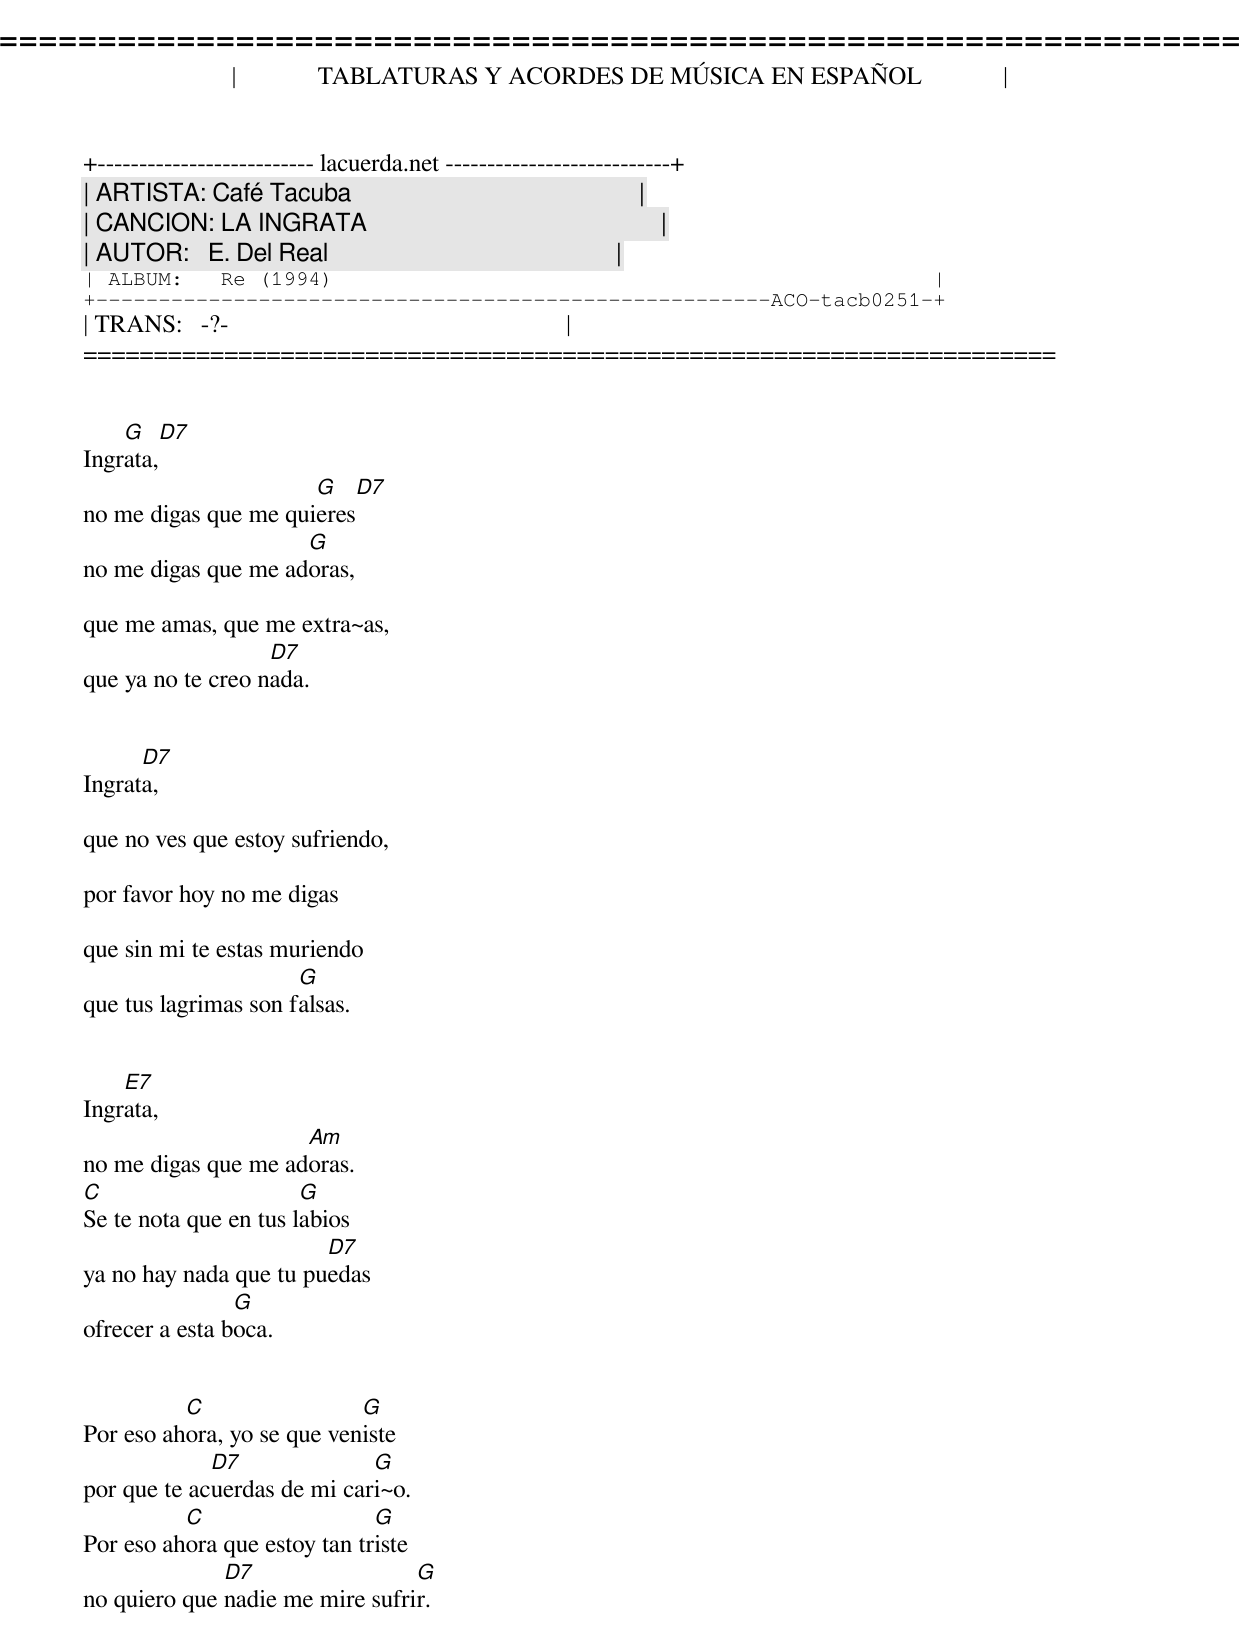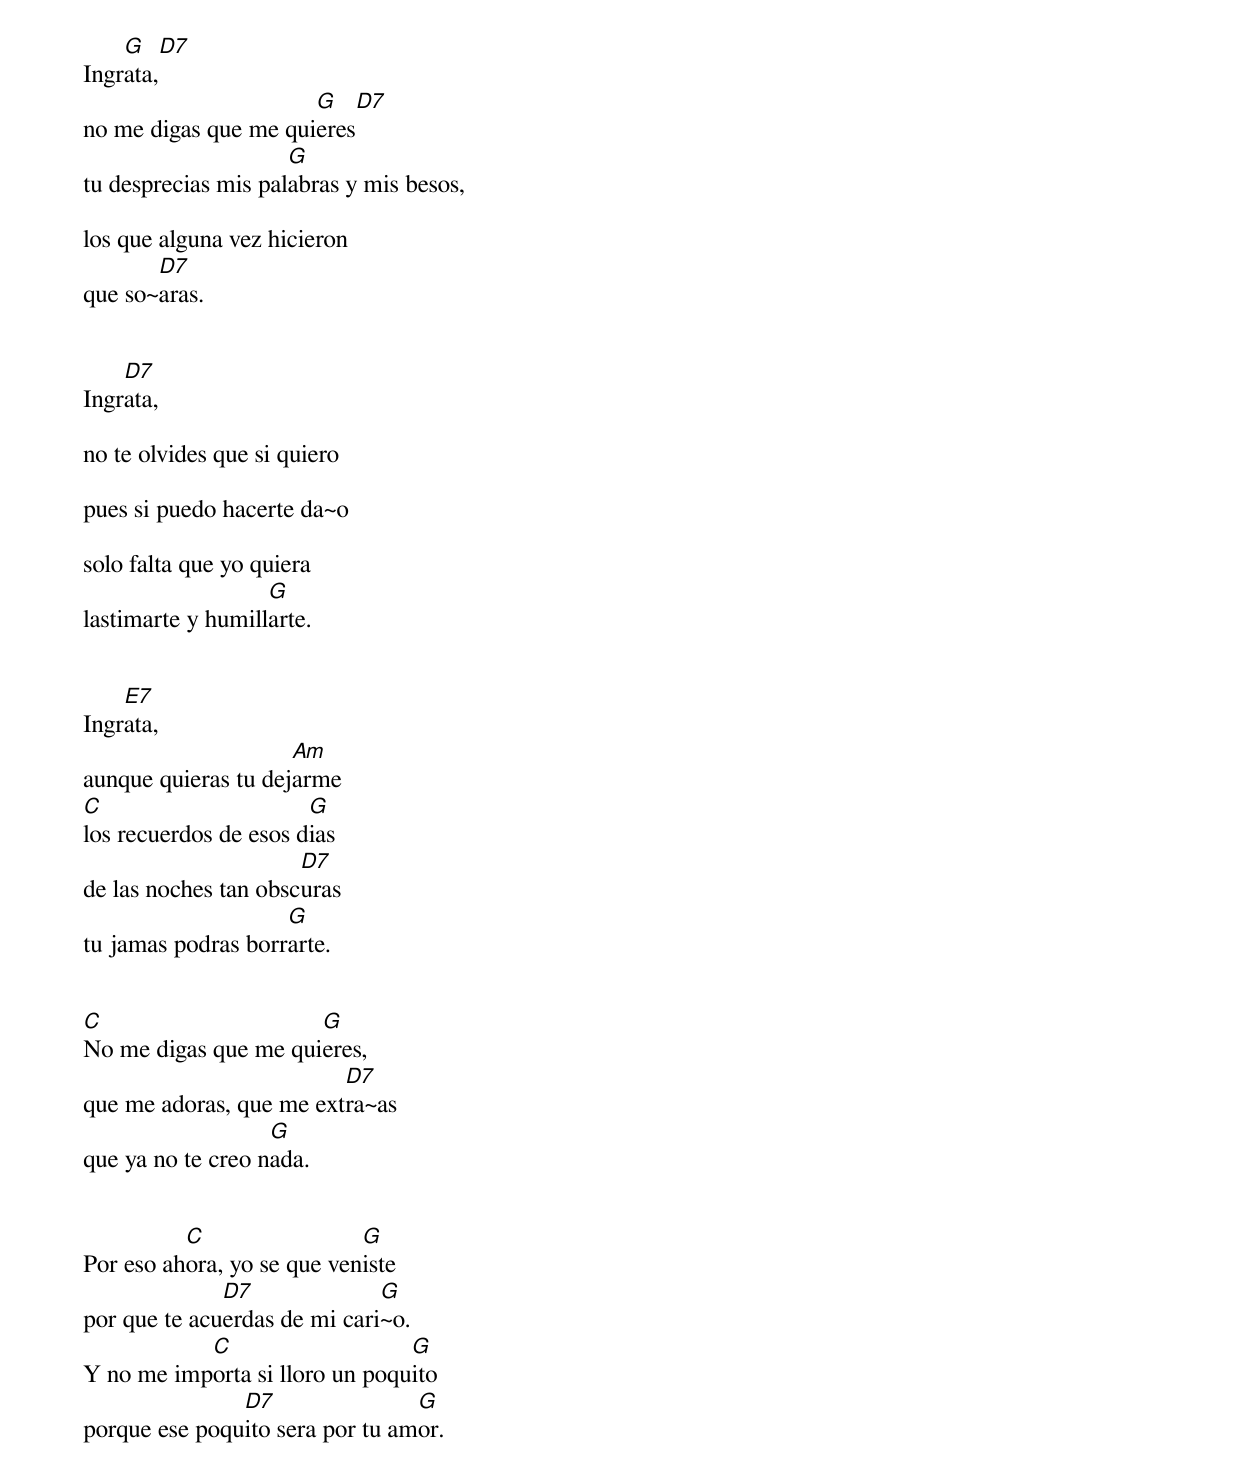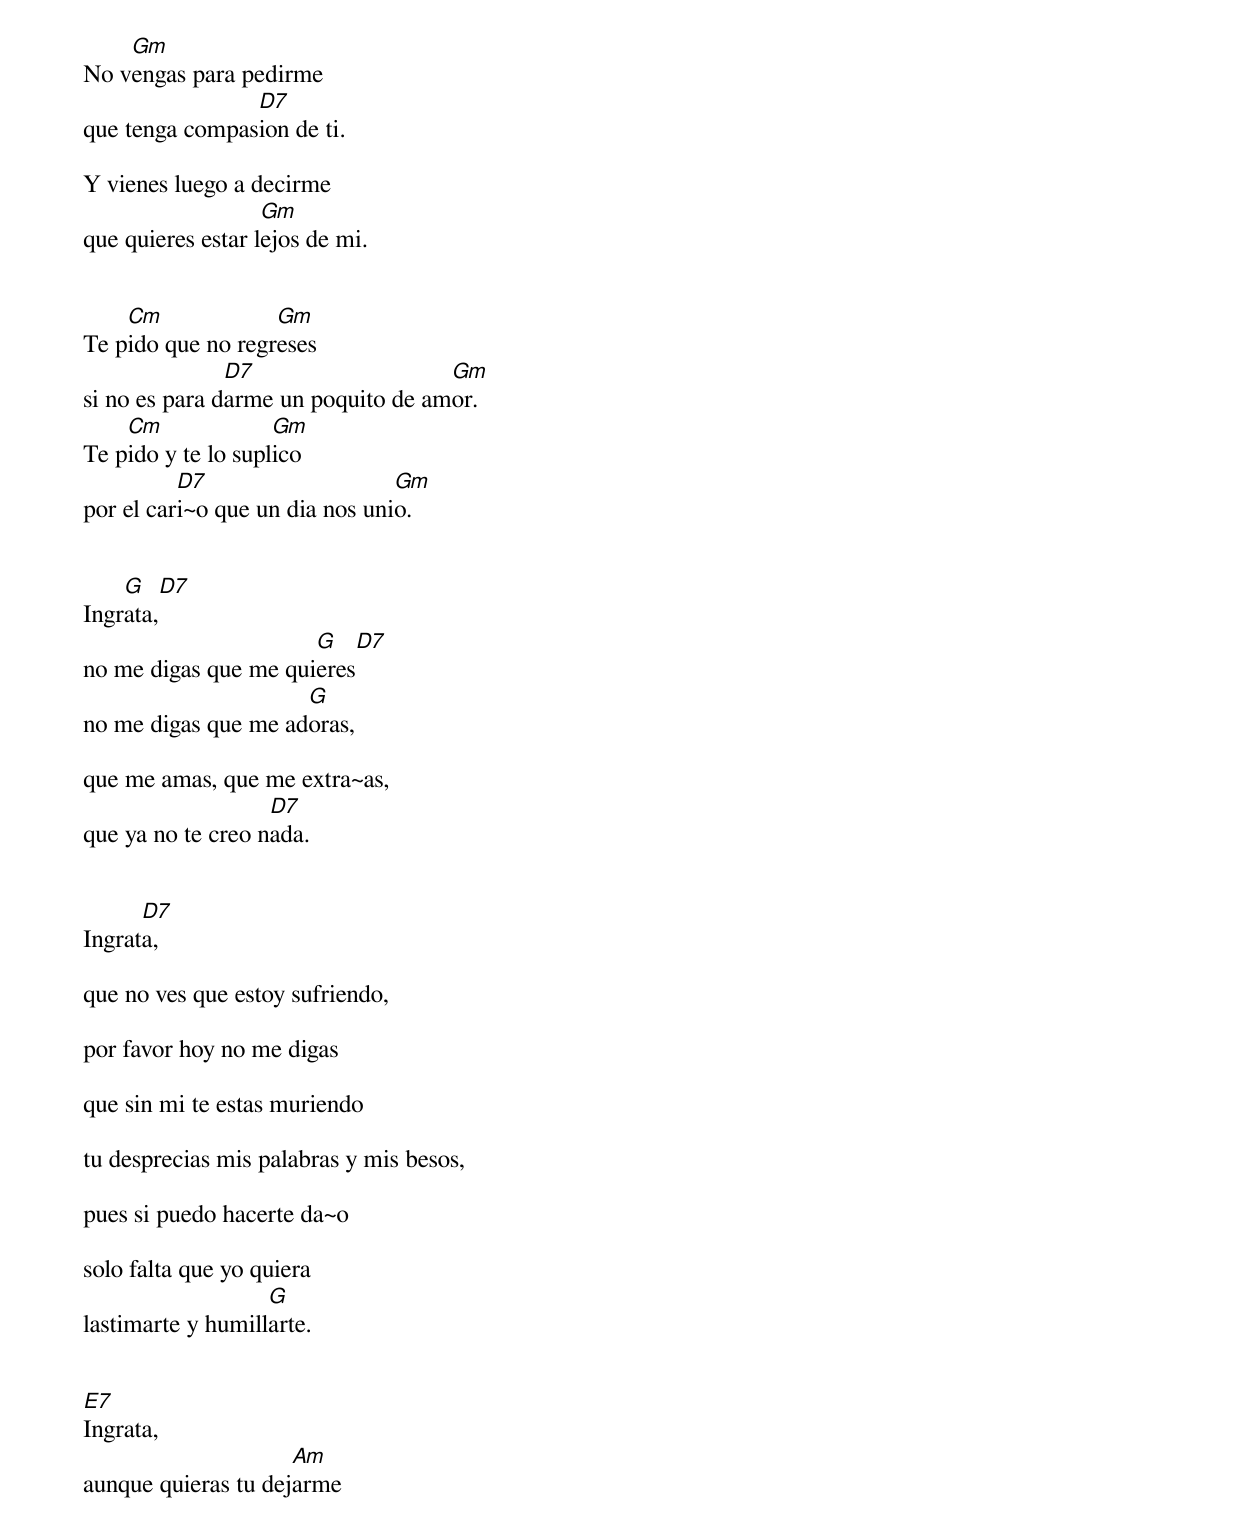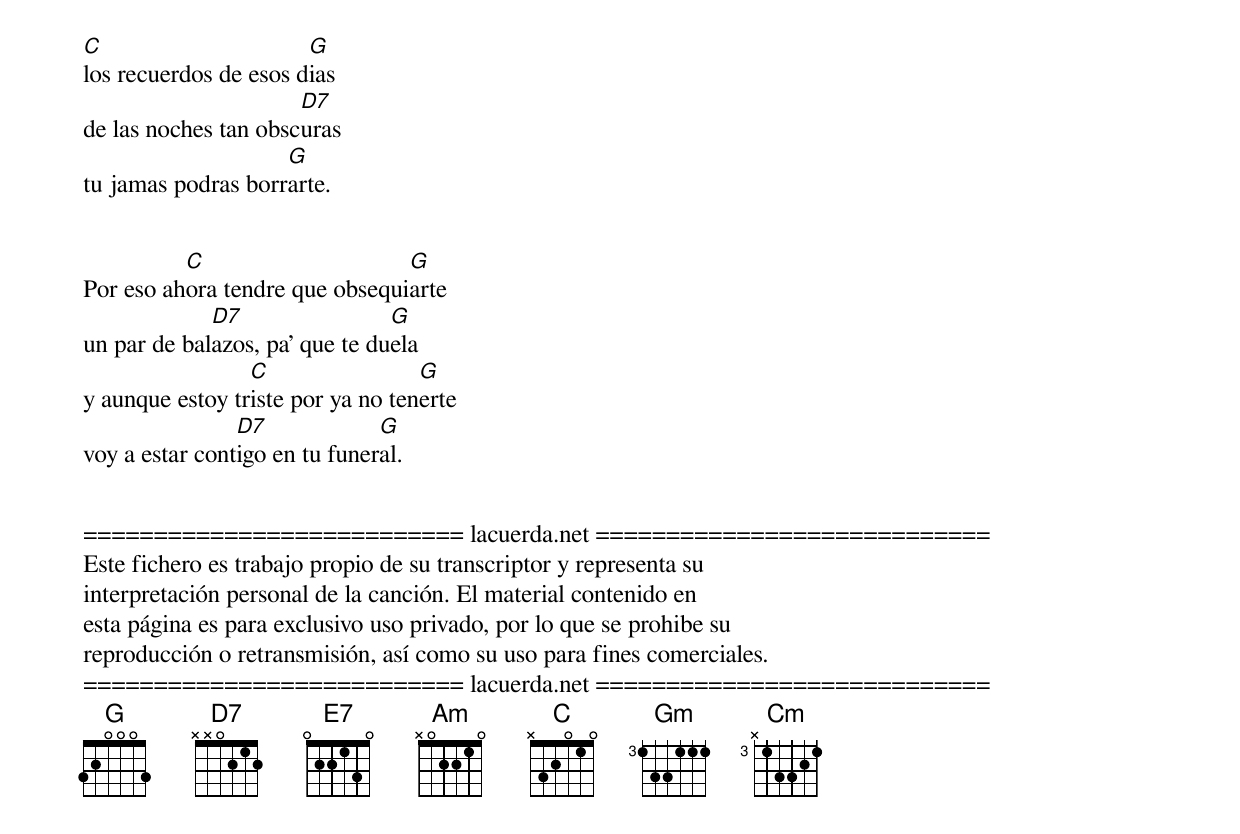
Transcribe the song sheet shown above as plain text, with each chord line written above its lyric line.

=====================================================================
|             TABLATURAS Y ACORDES DE MÚSICA EN ESPAÑOL             |
+-------------------------- lacuerda.net ---------------------------+
| ARTISTA: Café Tacuba                                              |
| CANCION: LA INGRATA                                               |
| AUTOR:   E. Del Real                                              |
| ALBUM:   Re (1994)                                                |
+------------------------------------------------------ACO-tacb0251-+
| TRANS:   -?-                                                      |
=====================================================================


    G   D7
Ingrata,
                      G    D7
no me digas que me quieres
                     G
no me digas que me adoras,

que me amas, que me extra~as,
                   D7
que ya no te creo nada.


      D7
Ingrata,

que no ves que estoy sufriendo,

por favor hoy no me digas

que sin mi te estas muriendo
                      G
que tus lagrimas son falsas.


    E7
Ingrata,
                     Am
no me digas que me adoras.
C                      G
Se te nota que en tus labios
                        D7
ya no hay nada que tu puedas
                G
ofrecer a esta boca.


          C                 G
Por eso ahora, yo se que veniste
             D7              G
por que te acuerdas de mi cari~o.
          C                   G
Por eso ahora que estoy tan triste
              D7                 G
no quiero que nadie me mire sufrir.


    G   D7
Ingrata,
                      G     D7
no me digas que me quieres
                     G
tu desprecias mis palabras y mis besos,

los que alguna vez hicieron
       D7
que so~aras.


    D7
Ingrata,

no te olvides que si quiero

pues si puedo hacerte da~o

solo falta que yo quiera
                   G
lastimarte y humillarte.


    E7
Ingrata,
                     Am
aunque quieras tu dejarme
C                      G
los recuerdos de esos dias
                      D7
de las noches tan obscuras
                    G
tu jamas podras borrarte.


C                     G
No me digas que me quieres,
                         D7
que me adoras, que me extra~as
                   G
que ya no te creo nada.


          C                 G
Por eso ahora, yo se que veniste
              D7              G
por que te acuerdas de mi cari~o.
           C                    G
Y no me importa si lloro un poquito
               D7                G
porque ese poquito sera por tu amor.


    Gm
No vengas para pedirme
                D7
que tenga compasion de ti.

Y vienes luego a decirme
                   Gm
que quieres estar lejos de mi.


    Cm             Gm
Te pido que no regreses
               D7                   Gm
si no es para darme un poquito de amor.
    Cm              Gm
Te pido y te lo suplico
          D7                    Gm
por el cari~o que un dia nos unio.


    G   D7
Ingrata,
                      G    D7
no me digas que me quieres
                     G
no me digas que me adoras,

que me amas, que me extra~as,
                   D7
que ya no te creo nada.


      D7
Ingrata,

que no ves que estoy sufriendo,

por favor hoy no me digas

que sin mi te estas muriendo

tu desprecias mis palabras y mis besos,

pues si puedo hacerte da~o

solo falta que yo quiera
                   G
lastimarte y humillarte.


E7
Ingrata,
                     Am
aunque quieras tu dejarme
C                      G
los recuerdos de esos dias
                      D7
de las noches tan obscuras
                    G
tu jamas podras borrarte.


          C                     G
Por eso ahora tendre que obsequiarte
             D7                 G
un par de balazos, pa' que te duela
                 C                 G
y aunque estoy triste por ya no tenerte
                D7             G
voy a estar contigo en tu funeral.


=========================== lacuerda.net ============================
Este fichero es trabajo propio de su transcriptor y representa su
interpretación personal de la canción. El material contenido en
esta página es para exclusivo uso privado, por lo que se prohibe su
reproducción o retransmisión, así como su uso para fines comerciales.
=========================== lacuerda.net ============================
